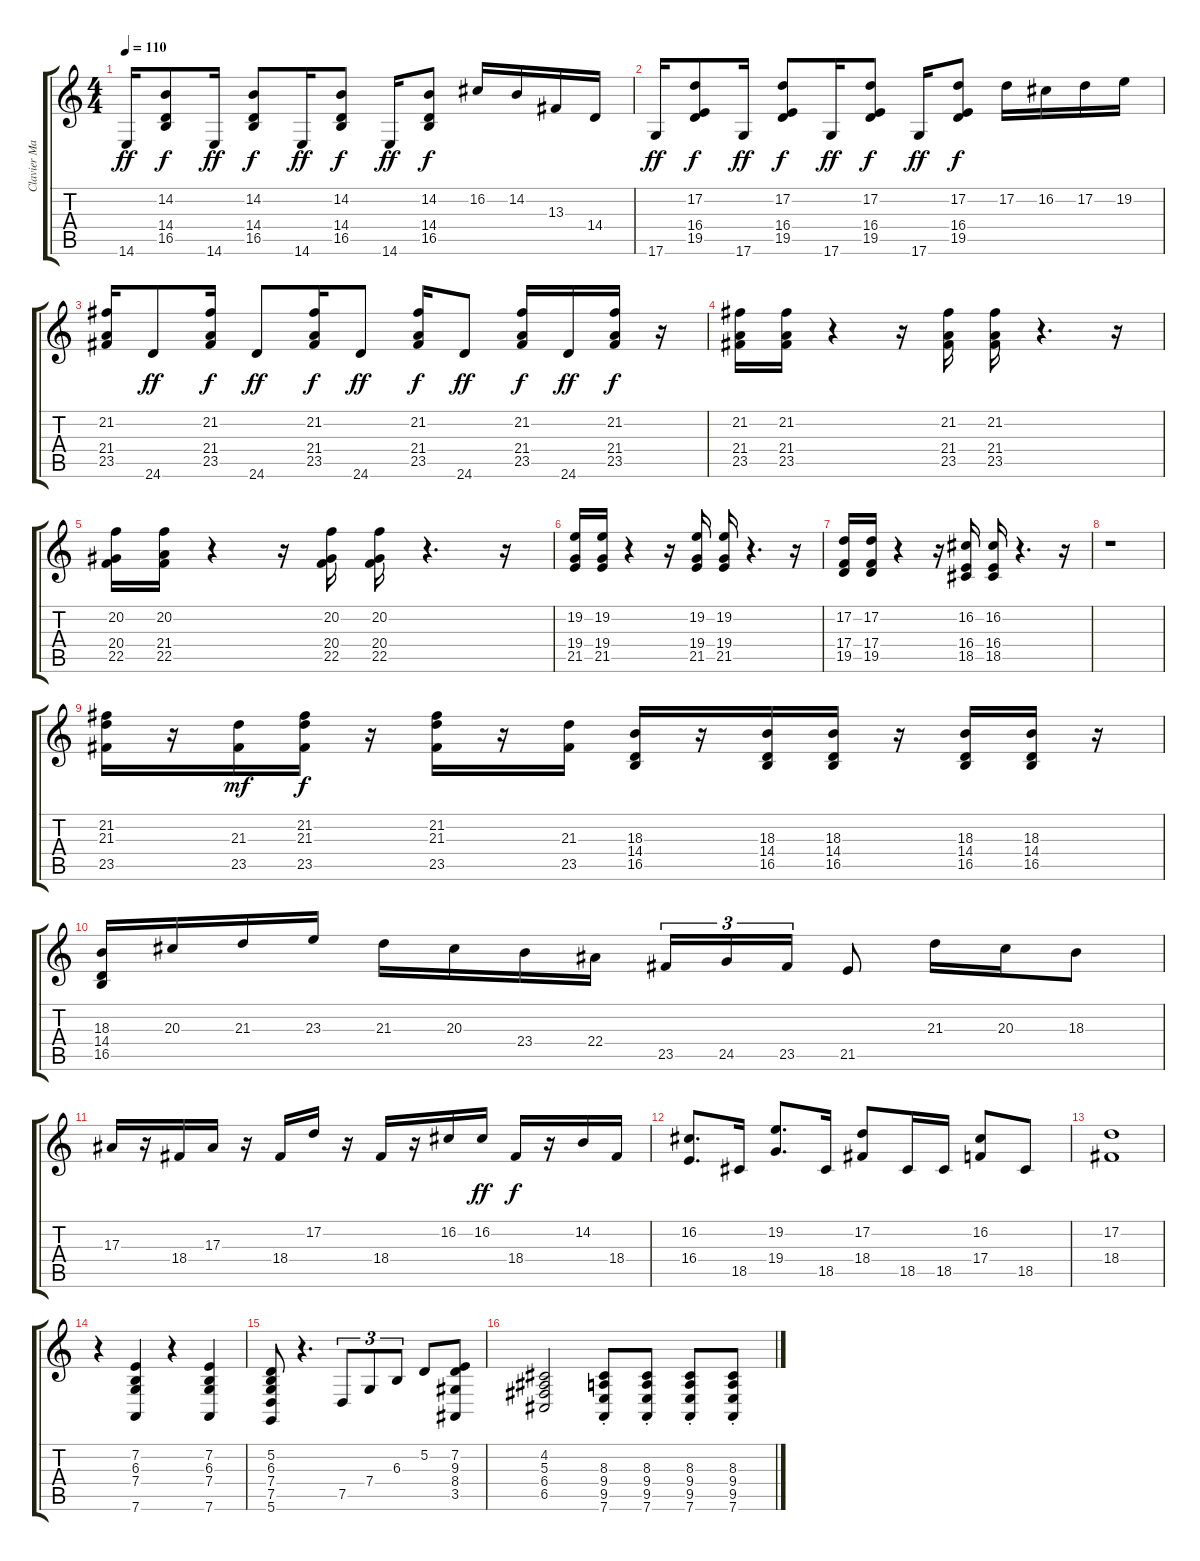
\track ("Clavier Main Gauche" "Clavier Ma") {instrument acousticgrandpiano}
\staff {score tabs}
\tuning (D4 A3 F3 C3 G2 D2) {hide}
\ts (4 4)
\tempo 110
\clef g2
\ks c
14.6.16{dy ff} (14.2 14.4 16.5).8{dy f} 14.6.16{dy ff} (14.2 14.4 16.5).8{dy f} 14.6.16{dy ff} (14.2 14.4 16.5).8{dy f} 14.6.16{dy ff} (14.2 14.4 16.5).8{dy f} 16.2.16 14.2.16 13.3.16 14.4.16 |
17.6.16{dy ff} (17.2 16.4 19.5).8{dy f} 17.6.16{dy ff} (17.2 16.4 19.5).8{dy f} 17.6.16{dy ff} (17.2 16.4 19.5).8{dy f} 17.6.16{dy ff} (17.2 16.4 19.5).8{dy f} 17.2.16 16.2.16 17.2.16 19.2.16 |
(21.2 21.4 23.5).16 24.6.8{dy ff} (21.2 21.4 23.5).16{dy f} 24.6.8{dy ff} (21.2 21.4 23.5).16{dy f} 24.6.8{dy ff} (21.2 21.4 23.5).16{dy f} 24.6.8{dy ff} (21.2 21.4 23.5).16{dy f} 24.6.16{dy ff} (21.2 21.4 23.5).16{dy f} r.16 |
(21.2 21.4 23.5).16 (21.2 21.4 23.5).16 r.4 r.16 (21.2 21.4 23.5).16 (21.2 21.4 23.5).16 r.4{d} r.16 |
(20.2 20.4 22.5).16 (20.2 21.4 22.5).16 r.4 r.16 (20.2 20.4 22.5).16 (20.2 20.4 22.5).16 r.4{d} r.16 |
(19.2 19.4 21.5).16 (19.2 19.4 21.5).16 r.4 r.16 (19.2 19.4 21.5).16 (19.2 19.4 21.5).16 r.4{d} r.16 |
(17.2 17.4 19.5).16 (17.2 17.4 19.5).16 r.4 r.16 (16.2 16.4 18.5).16 (16.2 16.4 18.5).16 r.4{d} r.16 |
r.1 |
(21.2 21.3 23.5).16 r.16 (21.3 23.5).16{dy mf} (21.2 21.3 23.5).16{dy f} r.16 (21.2 21.3 23.5).16 r.16 (21.3 23.5).16 (18.3 14.4 16.5).16 r.16 (18.3 14.4 16.5).16 (18.3 14.4 16.5).16 r.16 (18.3 14.4 16.5).16 (18.3 14.4 16.5).16 r.16 |
(18.3 14.4 16.5).16 20.3.16 21.3.16 23.3.16 21.3.16 20.3.16 23.4.16 22.4.16 23.5.16{tu (3 2)} 24.5.16{tu (3 2)} 23.5.16{tu (3 2)} 21.5.8 21.3.16 20.3.16 18.3.8 |
17.3.16 r.16 18.4.16 17.3.16 r.16 18.4.16 17.2.16 r.16 18.4.16 r.16 16.2.16 16.2.16{dy ff} 18.4.16{dy f} r.16 14.2.16 18.4.16 |
(16.2 16.4).8{d} 18.5.16 (19.2 19.4).8{d} 18.5.16 (17.2 18.4).8 18.5.16 18.5.16 (16.2 17.4).8 18.5.8 |
(17.2 18.4).1 |
r.4 (7.2 6.3 7.4 7.6).4 r.4 (7.2 6.3 7.4 7.6).4 |
(5.2 6.3 7.4 7.5 5.6).8 r.4{d} 7.5.8{tu (3 2)} 7.4.8{tu (3 2)} 6.3.8{tu (3 2)} 5.2.8 (7.2 9.3 8.4 3.5).8 |
(4.2 5.3 6.4 6.5).2 (8.3{st} 9.4{st} 9.5{st} 7.6{st}).8 (8.3{st} 9.4{st} 9.5{st} 7.6{st}).8 (8.3{st} 9.4{st} 9.5{st} 7.6{st}).8 (8.3{st} 9.4{st} 9.5{st} 7.6{st}).8
